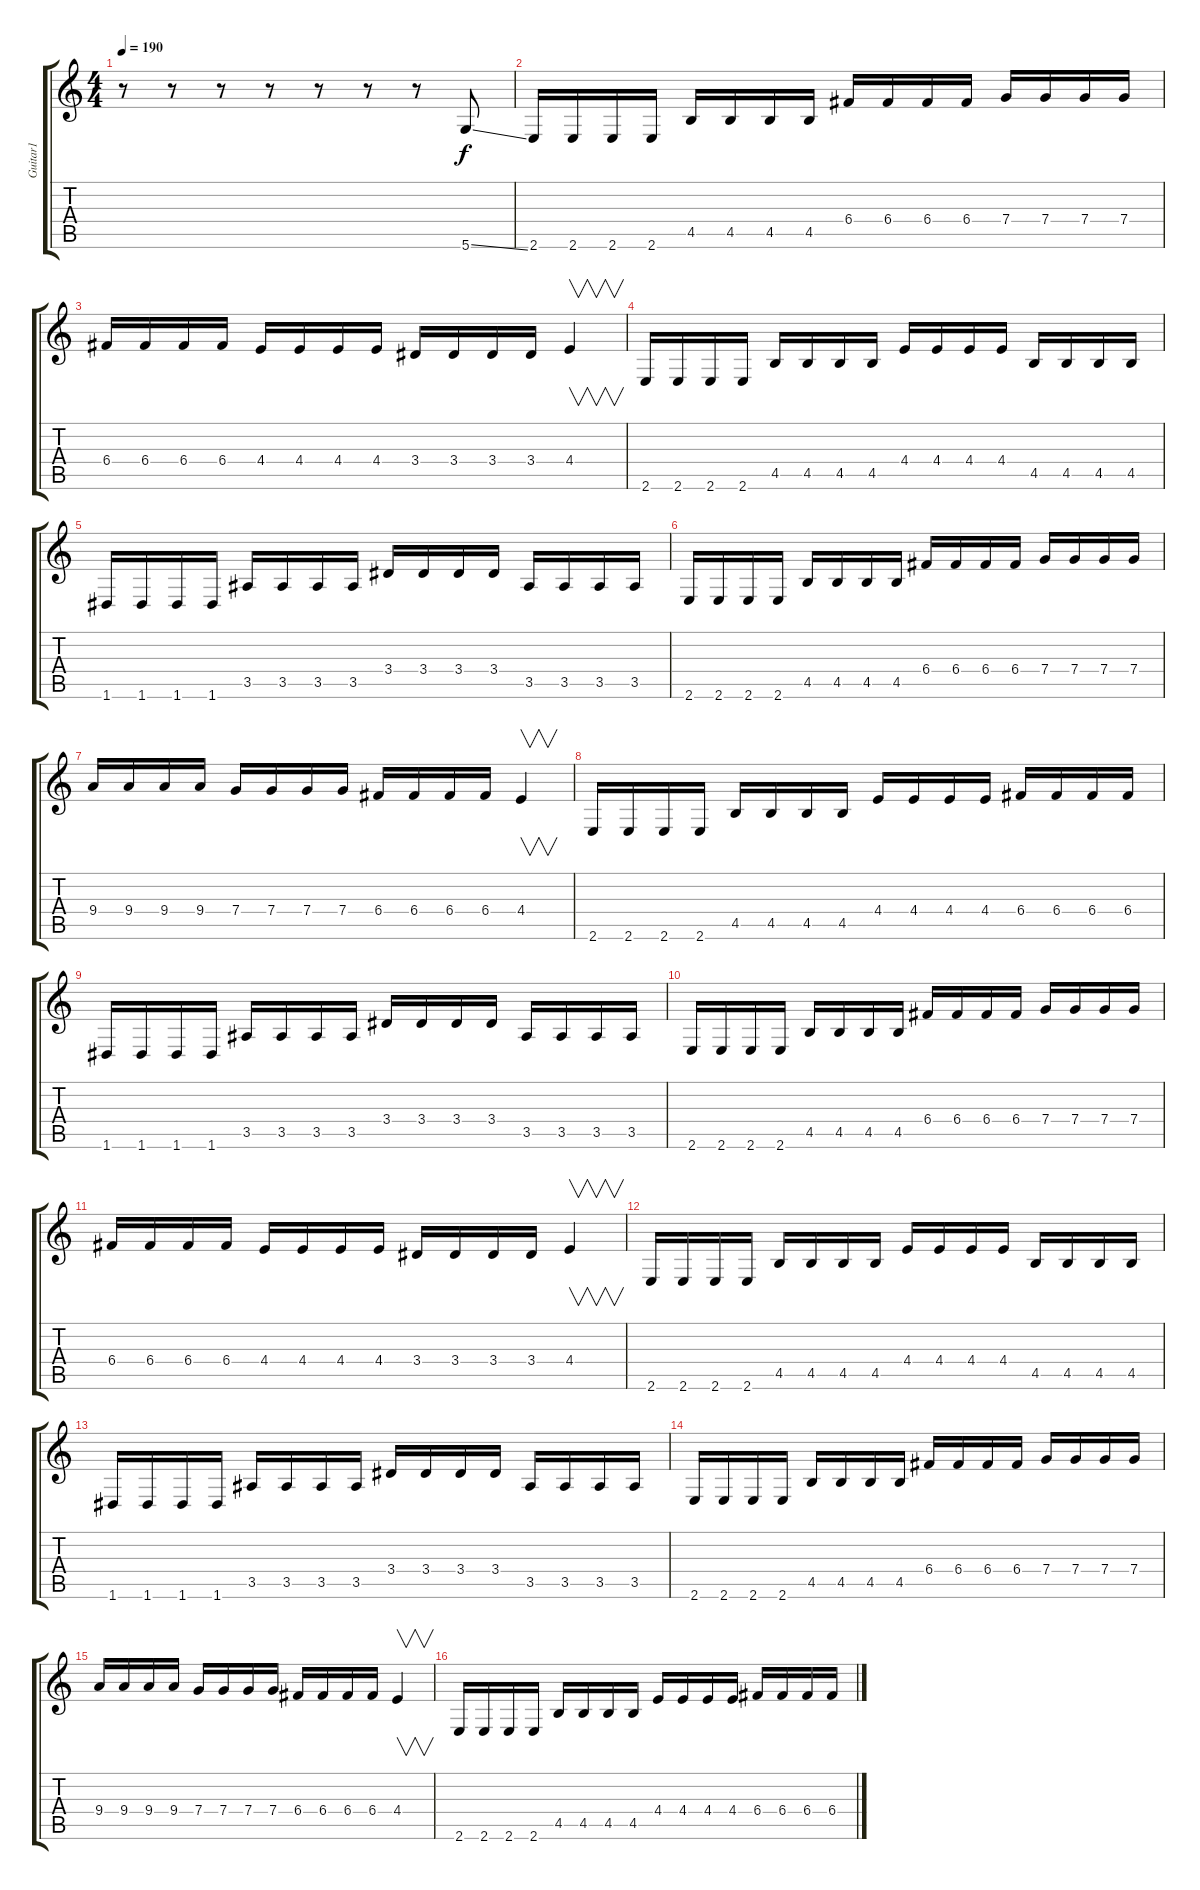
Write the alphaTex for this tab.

\track ("Guitar1" "Guitar1") {instrument distortionguitar}
\staff {score tabs}
\tuning (D4 A3 F3 C3 G2 D2) {hide}
\ts (4 4)
\tempo 190
\clef g2
\ks c
r.8{dy f instrument distortionguitar} r.8 r.8 r.8 r.8 r.8 r.8 5.6{ss}.8 |
2.6.16 2.6.16 2.6.16 2.6.16 4.5.16 4.5.16 4.5.16 4.5.16 6.4.16 6.4.16 6.4.16 6.4.16 7.4.16 7.4.16 7.4.16 7.4.16 |
6.4.16 6.4.16 6.4.16 6.4.16 4.4.16 4.4.16 4.4.16 4.4.16 3.4.16 3.4.16 3.4.16 3.4.16 4.4.4{v} |
2.6.16 2.6.16 2.6.16 2.6.16 4.5.16 4.5.16 4.5.16 4.5.16 4.4.16 4.4.16 4.4.16 4.4.16 4.5.16 4.5.16 4.5.16 4.5.16 |
1.6.16 1.6.16 1.6.16 1.6.16 3.5.16 3.5.16 3.5.16 3.5.16 3.4.16 3.4.16 3.4.16 3.4.16 3.5.16 3.5.16 3.5.16 3.5.16 |
2.6.16 2.6.16 2.6.16 2.6.16 4.5.16 4.5.16 4.5.16 4.5.16 6.4.16 6.4.16 6.4.16 6.4.16 7.4.16 7.4.16 7.4.16 7.4.16 |
9.4.16 9.4.16 9.4.16 9.4.16 7.4.16 7.4.16 7.4.16 7.4.16 6.4.16 6.4.16 6.4.16 6.4.16 4.4.4{v} |
2.6.16 2.6.16 2.6.16 2.6.16 4.5.16 4.5.16 4.5.16 4.5.16 4.4.16 4.4.16 4.4.16 4.4.16 6.4.16 6.4.16 6.4.16 6.4.16 |
1.6.16 1.6.16 1.6.16 1.6.16 3.5.16 3.5.16 3.5.16 3.5.16 3.4.16 3.4.16 3.4.16 3.4.16 3.5.16 3.5.16 3.5.16 3.5.16 |
2.6.16 2.6.16 2.6.16 2.6.16 4.5.16 4.5.16 4.5.16 4.5.16 6.4.16 6.4.16 6.4.16 6.4.16 7.4.16 7.4.16 7.4.16 7.4.16 |
6.4.16 6.4.16 6.4.16 6.4.16 4.4.16 4.4.16 4.4.16 4.4.16 3.4.16 3.4.16 3.4.16 3.4.16 4.4.4{v} |
2.6.16 2.6.16 2.6.16 2.6.16 4.5.16 4.5.16 4.5.16 4.5.16 4.4.16 4.4.16 4.4.16 4.4.16 4.5.16 4.5.16 4.5.16 4.5.16 |
1.6.16 1.6.16 1.6.16 1.6.16 3.5.16 3.5.16 3.5.16 3.5.16 3.4.16 3.4.16 3.4.16 3.4.16 3.5.16 3.5.16 3.5.16 3.5.16 |
2.6.16 2.6.16 2.6.16 2.6.16 4.5.16 4.5.16 4.5.16 4.5.16 6.4.16 6.4.16 6.4.16 6.4.16 7.4.16 7.4.16 7.4.16 7.4.16 |
9.4.16 9.4.16 9.4.16 9.4.16 7.4.16 7.4.16 7.4.16 7.4.16 6.4.16 6.4.16 6.4.16 6.4.16 4.4.4{v} |
2.6.16 2.6.16 2.6.16 2.6.16 4.5.16 4.5.16 4.5.16 4.5.16 4.4.16 4.4.16 4.4.16 4.4.16 6.4.16 6.4.16 6.4.16 6.4.16
